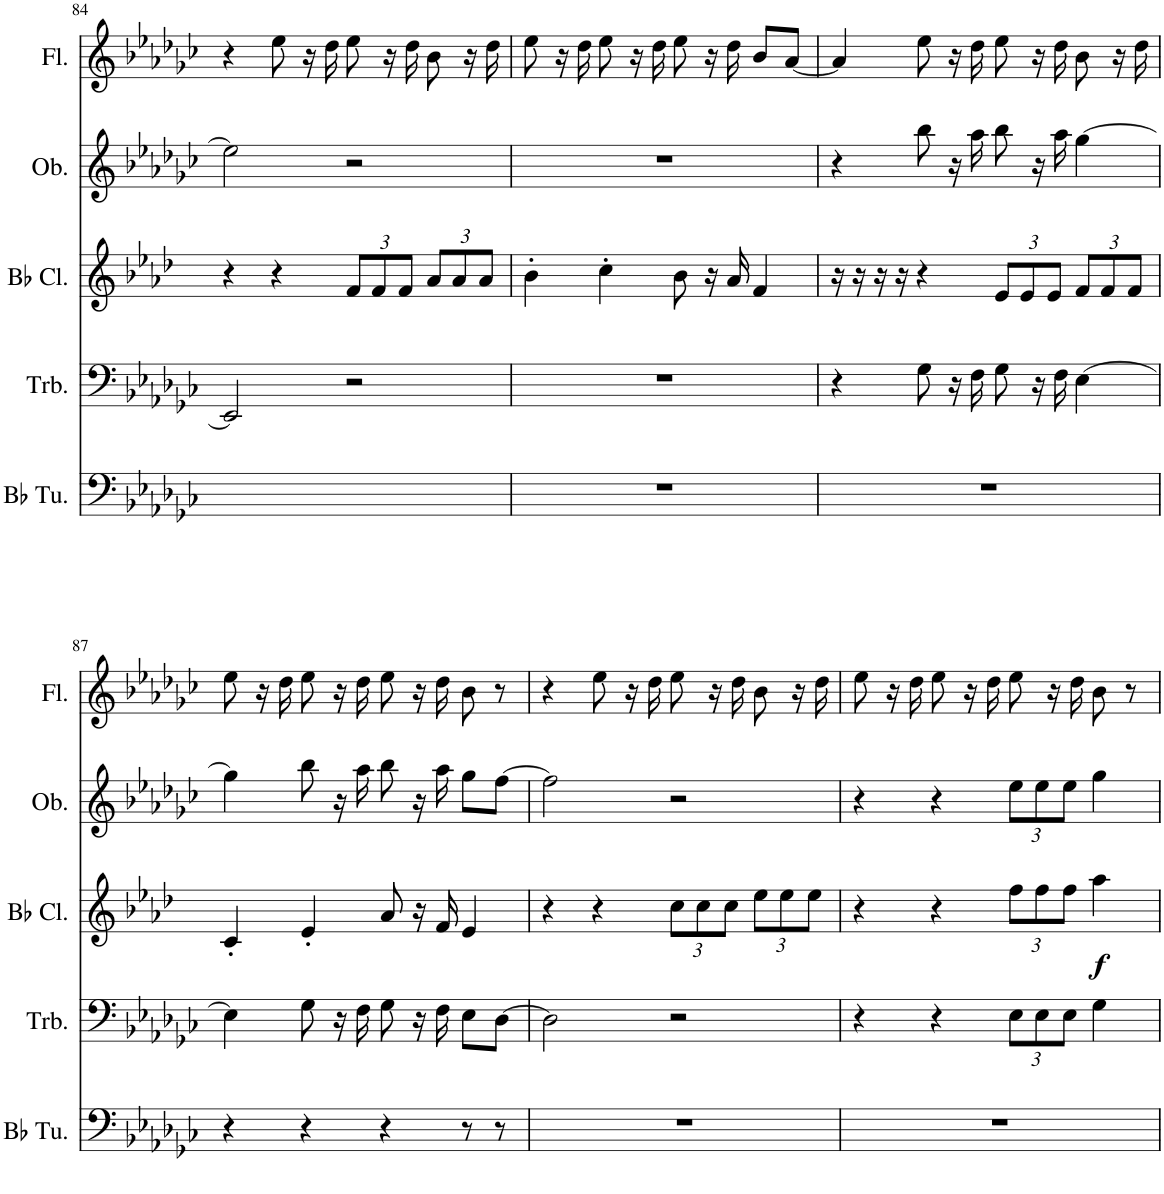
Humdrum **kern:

**kern	**kern	**kern	**dynam	**kern	**kern
*part5	*part4	*part3	*part3	*part2	*part1
*staff5	*staff4	*staff3	*staff3	*staff2	*staff1
*I"Bb Tuba	*I"Trombone	*I"Bb Clarinet	*	*I"Oboe	*I"Flute
*I'Bb Tu.	*I'Trb.	*I'Bb Cl.	*	*I'Ob.	*I'Fl.
!!LO:PB:g=z
*clefF4	*clefF4	*clefG2	*	*clefG2	*clefG2
*	*	*Trd1c2	*	*	*
*k[b-e-a-d-g-c-]	*k[b-e-a-d-g-c-]	*k[b-e-a-d-]	*	*k[b-e-a-d-g-c-]	*k[b-e-a-d-g-c-]
*M4/4	*M4/4	*M4/4	*	*M4/4	*M4/4
=84	=84	=84	=84	=84	=84
1ryy	2EE-/]	4r	.	2ee-\]	4r
.	.	4r	.	.	8ee-\
.	.	.	.	.	16r
.	.	.	.	.	16dd-\
*	*	*Xbrackettup	*	*	*
.	2r	12f/L	.	2r	8ee-\
.	.	12f/	.	.	.
.	.	.	.	.	16r
.	.	12f/J	.	.	.
.	.	.	.	.	16dd-\
.	.	12a-/L	.	.	8b-\
.	.	12a-/	.	.	.
.	.	.	.	.	16r
.	.	12a-/J	.	.	.
.	.	.	.	.	16dd-\
=85	=85	=85	=85	=85	=85
1r	1r	4b-'\	.	1r	8ee-\
.	.	.	.	.	16r
.	.	.	.	.	16dd-\
.	.	4cc'\	.	.	8ee-\
.	.	.	.	.	16r
.	.	.	.	.	16dd-\
.	.	8b-\	.	.	8ee-\
.	.	16r	.	.	16r
.	.	16a-/	.	.	16dd-\
.	.	4f/	.	.	8b-/L
.	.	.	.	.	[8a-/J
=86	=86	=86	=86	=86	=86
1r	4r	16r	.	4r	4a-/]
.	.	16r	.	.	.
.	.	16r	.	.	.
.	.	16r	.	.	.
.	8G-\	4r	.	8bb-\	8ee-\
.	16r	.	.	16r	16r
.	16F\	.	.	16aa-\	16dd-\
.	8G-\	12e-/L	.	8bb-\	8ee-\
.	.	12e-/	.	.	.
.	16r	.	.	16r	16r
.	.	12e-/J	.	.	.
.	16F\	.	.	16aa-\	16dd-\
.	[4E-\	12f/L	.	[4gg-\	8b-\
.	.	12f/	.	.	.
.	.	.	.	.	16r
.	.	12f/J	.	.	.
.	.	.	.	.	16dd-\
!!LO:LB:g=z
=87	=87	=87	=87	=87	=87
4r	4E-\]	4c'/	.	4gg-\]	8ee-\
.	.	.	.	.	16r
.	.	.	.	.	16dd-\
4r	8G-\	4e-'/	.	8bb-\	8ee-\
.	16r	.	.	16r	16r
.	16F\	.	.	16aa-\	16dd-\
4r	8G-\	8a-/	.	8bb-\	8ee-\
.	16r	16r	.	16r	16r
.	16F\	16f/	.	16aa-\	16dd-\
8r	8E-\L	4e-/	.	8gg-\L	8b-\
8r	[8D-\J	.	.	[8ff\J	8r
=88	=88	=88	=88	=88	=88
1r	2D-\]	4r	.	2ff\]	4r
.	.	4r	.	.	8ee-\
.	.	.	.	.	16r
.	.	.	.	.	16dd-\
.	2r	12cc\L	.	2r	8ee-\
.	.	12cc\	.	.	.
.	.	.	.	.	16r
.	.	12cc\J	.	.	.
.	.	.	.	.	16dd-\
.	.	12ee-\L	.	.	8b-\
.	.	12ee-\	.	.	.
.	.	.	.	.	16r
.	.	12ee-\J	.	.	.
.	.	.	.	.	16dd-\
=89	=89	=89	=89	=89	=89
1r	4r	4r	.	4r	8ee-\
.	.	.	.	.	16r
.	.	.	.	.	16dd-\
.	4r	4r	.	4r	8ee-\
.	.	.	.	.	16r
.	.	.	.	.	16dd-\
*	*Xbrackettup	*	*	*Xbrackettup	*
.	12E-\L	12ff\L	.	12ee-\L	8ee-\
.	12E-\	12ff\	.	12ee-\	.
.	.	.	.	.	16r
.	12E-\J	12ff\J	.	12ee-\J	.
.	.	.	.	.	16dd-\
!	!	!	!LO:DY:b	!	!
.	4G-\	4aa-\	f	4gg-\	8b-\
.	.	.	.	.	8r
=	=	=	=	=	=
*-	*-	*-	*-	*-	*-
